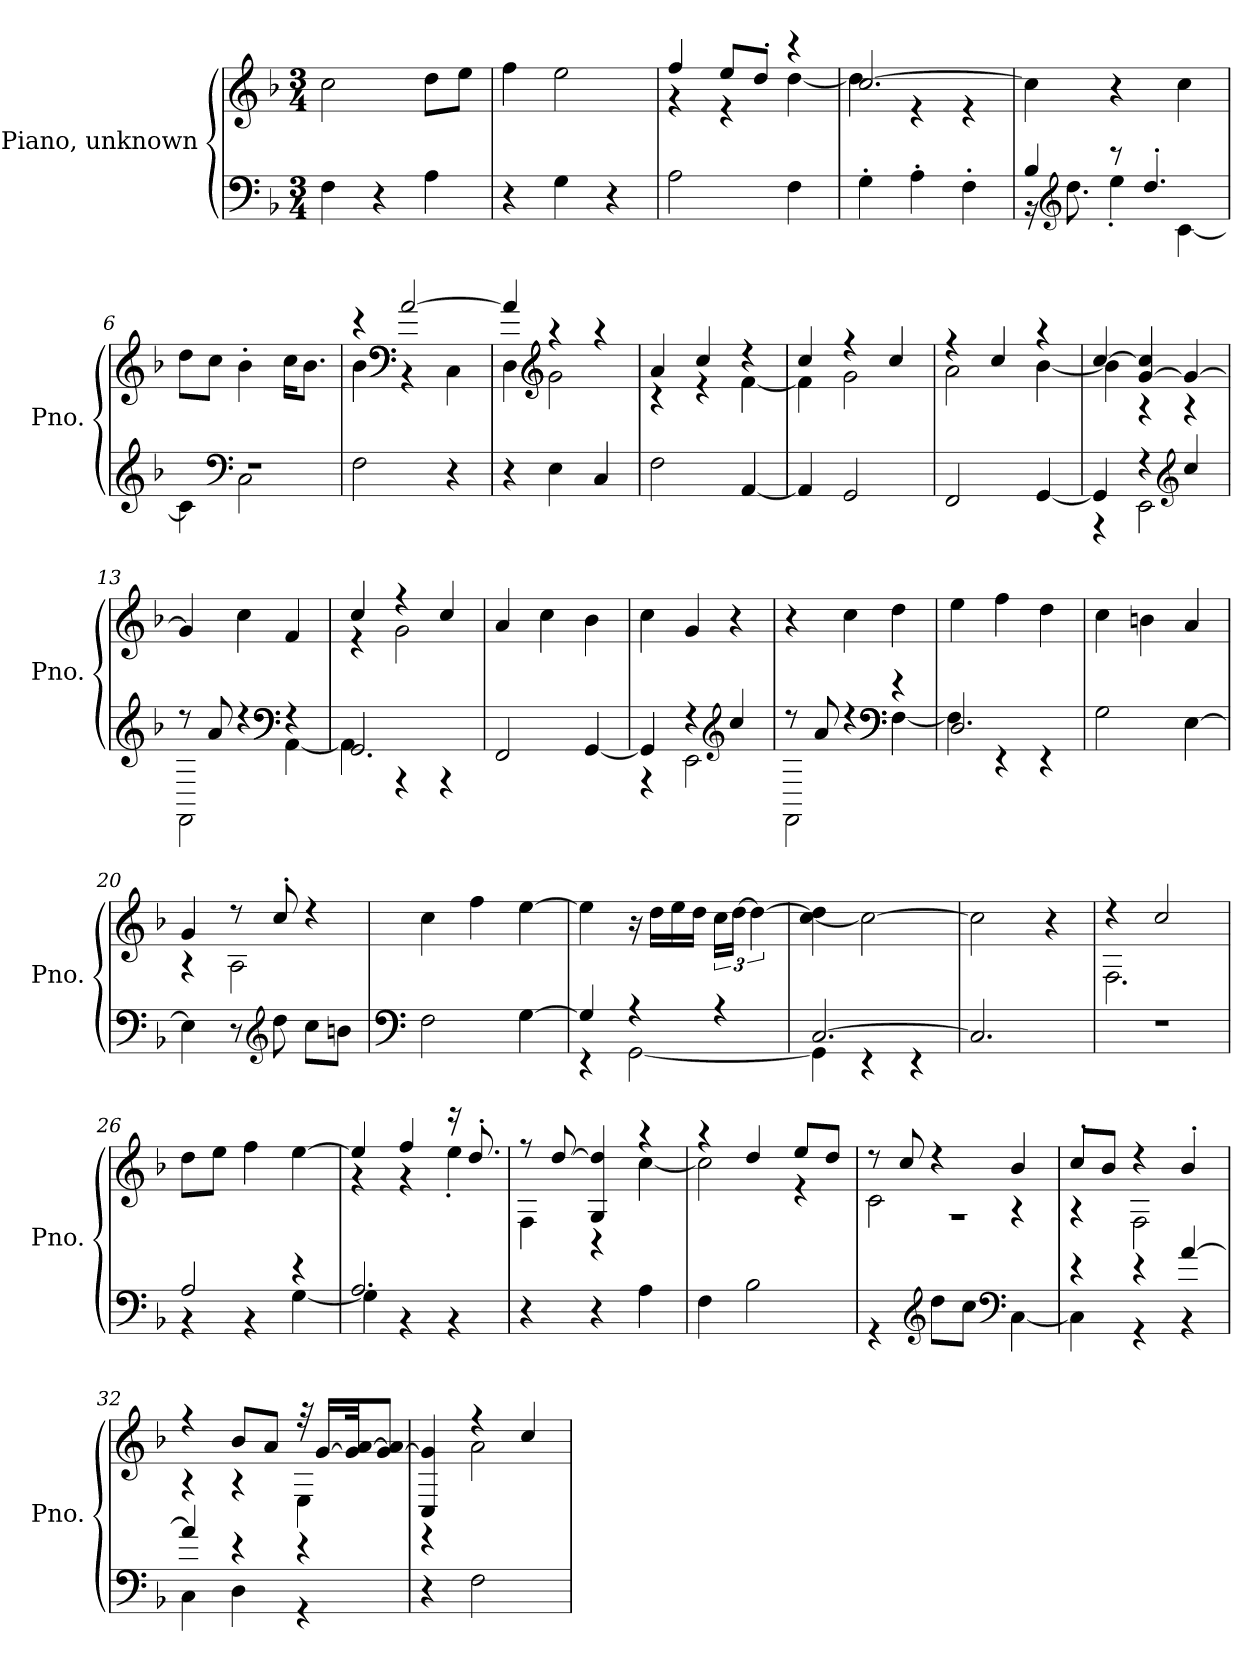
**kern	**kern
*part1	*part1
*staff2	*staff1
*I"Piano, unknown	*
*I'Pno.	*
*clefF4	*clefG2
*k[b-]	*k[b-]
*M3/4	*M3/4
*MM150	*MM150
=1	=1
4F\	2cc\
4r	.
4A\	8dd\L
.	8ee\J
=2	=2
4r	4ff\
4G\	2ee\
4r	.
=3	=3
*	*^
2A\	4ff/	4r
.	8ee/L	4r
.	8dd'/J	.
4F\	4r	[4dd\
=4	=4	=4
4G'\	[2.cc/	4dd\]
4A'\	.	4r
4F'\	.	4r
*	*v	*v
=5	=5
*^	*
4B-/	16r	4cc\]
*clefG2	*	*
.	8.dd\	.
8r	4ee'\	4r
4.dd'/	.	.
.	[4c\	4cc\
=6	=6	=6
2.r	4c\]	8dd\L
.	.	8cc\J
*clefF4	*	*
.	2C\	4b-'\
.	.	16cc\KL
.	.	8.b-\J
*v	*v	*
=7	=7
*	*^
2F\	4r	4b-\
*	*clefF4	*
.	[2a/	4r
4r	.	4C\
!!LO:LB:g=z	!!
=8	=8	=8
4r	4a/]	4D\
*	*clefG2	*
4E\	4r	2g\
4C/	4r	.
=9	=9	=9
2F\	4a/	4r
.	4cc/	4r
[4AA/	4r	[4f\
=10	=10	=10
4AA/]	4cc/	4f\]
2GG/	4r	2g\
.	4cc/	.
=11	=11	=11
2FF/	4r	2a\
.	4cc/	.
[4GG/	4r	[4b-\
=12	=12	=12
*^	*	*
4GG/]	4r	[4cc/	4b-\]
4r	2EE\	[4g/ 4cc/]	4r
*clefG2	*	*	*
4cc/	.	4g/_	4r
*	*	*v	*v
=13	=13	=13
8r	2FF\	4g/]
8a/	.	.
4r	.	4cc\
*clefF4	*	*
4r	[4AA\	4f/
=14	=14	=14
*	*	*^
2.GG/	4AA\]	4cc/	4r
.	4r	4r	2g\
.	4r	4cc/	.
*v	*v	*	*
*	*v	*v
=15	=15
2FF/	4a/
.	4cc\
[4GG/	4b-\
!!LO:LB:g=z
=16	=16
*^	*
4GG/]	4r	4cc\
4r	2EE\	4g/
*clefG2	*	*
4cc/	.	4r
=17	=17	=17
8r	2FF\	4r
8a/	.	.
4r	.	4cc\
*clefF4	*	*
4r	[4F\	4dd\
=18	=18	=18
2.D/	4F\]	4ee\
.	4r	4ff\
.	4r	4dd\
*v	*v	*
=19	=19
2G\	4cc\
.	4bn\
[4E\	4a/
=20	=20
*	*^
4E\]	4g/	4r
8r	8r	2A\
*clefG2	*	*
8dd\	8cc'/	.
8cc\L	4r	.
8bn\J	.	.
*	*v	*v
=21	=21
*clefF4	*
2F\	4cc\
.	4ff\
[4G\	[4ee\
=22	=22
*^	*
4G/]	4r	4ee\]
4r	[2GG\	16r
.	.	16dd\LL
.	.	16ee\
.	.	16dd\JJ
4r	.	24cc\LL
.	.	[24dd\JJ
.	.	6dd\_
!!LO:LB:g=z
=23	=23	=23
[2.C/	4GG\]	[4cc\ 4dd\]
.	4r	2cc\_
.	4r	.
*v	*v	*
=24	=24
2.C/]	2cc\]
.	4r
=25	=25
*	*^
2.r	4r	2.F\
.	2cc/	.
*	*v	*v
=26	=26
*^	*
2A/	4r	8dd\L
.	.	8ee\J
.	4r	4ff\
4r	[4G\	[4ee\
=27	=27	=27
*	*	*^
2.A/	4G\]	4ee/]	4r
.	4r	4ff/	4r
.	4r	16r	4ee'\
.	.	8.dd'/	.
*v	*v	*	*
=28	=28	=28
4r	8r	4F\
.	[8dd/	.
4r	4G/ 4dd/]	4r
4A\	4r	[4cc\
=29	=29	=29
4F\	4r	2cc\]
2B-\	4dd/	.
.	8ee/L	4r
.	8dd/J	.
=30	=30	=30
*^	*	*
2.r	4r	8r	2c\
.	.	8cc/	.
*clefG2	*	*	*
.	8dd\L	4r	.
.	8cc\J	.	.
*clefF4	*	*	*
.	[4C\	4b-/	4r
!!LO:LB:g=z	!!
=31	=31	=31	=31
4r	4C\]	8cc'/L	4r
.	.	8b-/J	.
4r	4r	4r	2F\
[4a/	4r	4b-'/	.
=32	=32	=32	=32
4a/]	4C\	4r	4r
4r	4D\	8b-/L	4r
.	.	8a/J	.
4r	4r	32r	4E\
.	.	[16g/LL	.
.	.	32g/] [32a/JK	.
.	.	[8g/ 8a/]J	.
*v	*v	*	*
=33	=33	=33
4r	4C/ 4g/]	4r
2F\	4r	2a\
.	4cc/	.
*	*v	*v
=	=
*-	*-
